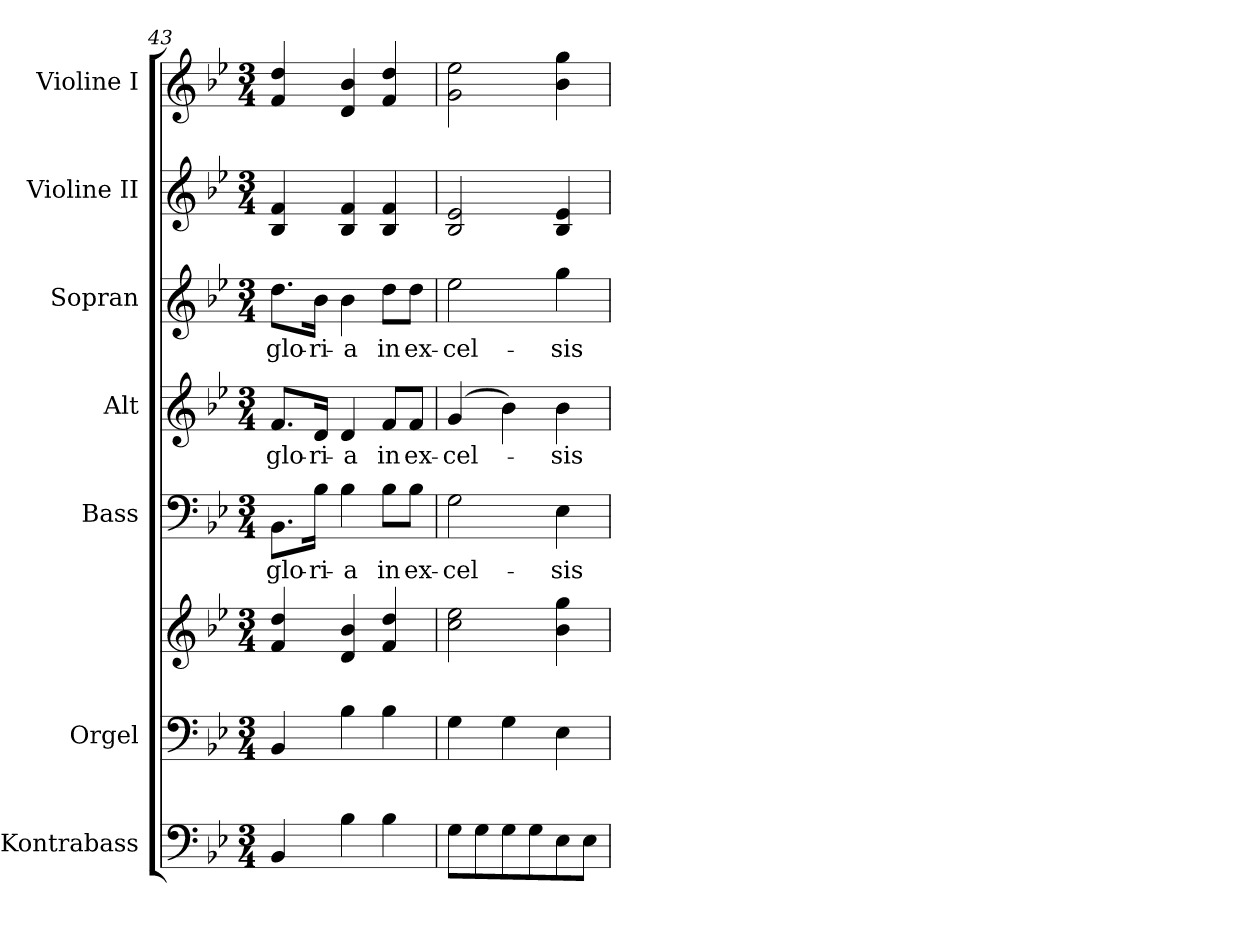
**kern	**kern	**kern	**kern	**text	**kern	**text	**kern	**text	**kern	**kern
*part7	*part6	*part6	*part5	*part5	*part4	*part4	*part3	*part3	*part2	*part1
*staff8	*staff7	*staff6	*staff5	*staff5	*staff4	*staff4	*staff3	*staff3	*staff2	*staff1
*I"Kontrabass	*I"Orgel	*	*I"Bass	*	*I"Alt	*	*I"Sopran	*	*I"Violine II	*I"Violine I
*I'Kb.	*I'Org.	*	*I'B	*	*I'A	*	*I'S	*	*I'Vl. II	*I'Vl. I
*clefF4	*clefF4	*clefG2	*clefF4	*	*clefG2	*	*clefG2	*	*clefG2	*clefG2
*ITrd7c12	*	*	*	*	*	*	*	*	*	*
*k[b-e-]	*k[b-e-]	*k[b-e-]	*k[b-e-]	*	*k[b-e-]	*	*k[b-e-]	*	*k[b-e-]	*k[b-e-]
*B-:	*B-:	*B-:	*B-:	*	*B-:	*	*B-:	*	*B-:	*B-:
*M3/4	*M3/4	*M3/4	*M3/4	*	*M3/4	*	*M3/4	*	*M3/4	*M3/4
=43	=43	=43	=43	=43	=43	=43	=43	=43	=43	=43
!	!	!	!	!LO:LY:b	!	!LO:LY:b	!	!LO:LY:b	!	!
4BBB-/	4BB-/	4f/ 4dd/	8.BB-\L	glo-	8.f/L	glo-	8.dd\L	glo-	4B-/ 4f/	4f/ 4dd/
!	!	!	!	!LO:LY:b	!	!LO:LY:b	!	!LO:LY:b	!	!
.	.	.	16B-\Jk	-ri-	16d/Jk	-ri-	16b-\Jk	-ri-	.	.
!	!	!	!	!LO:LY:b	!	!LO:LY:b	!	!LO:LY:b	!	!
4BB-\	4B-\	4d/ 4b-/	4B-\	-a	4d/	-a	4b-\	-a	4B-/ 4f/	4d/ 4b-/
!	!	!	!	!LO:LY:b	!	!LO:LY:b	!	!LO:LY:b	!	!
4BB-\	4B-\	4f/ 4dd/	8B-\L	in	8f/L	in	8dd\L	in	4B-/ 4f/	4f/ 4dd/
!	!	!	!	!LO:LY:b	!	!LO:LY:b	!	!LO:LY:b	!	!
.	.	.	8B-\J	ex-	8f/J	ex-	8dd\J	ex-	.	.
=44	=44	=44	=44	=44	=44	=44	=44	=44	=44	=44
!	!	!	!	!LO:LY:b	!	!LO:LY:b	!	!LO:LY:b	!	!
8GG\L	4G\	2cc\ 2ee-\	2G\	-cel-	(4g/	-cel-	2ee-\	-cel-	2B-/ 2e-/	2g\ 2ee-\
8GG\	.	.	.	.	.	.	.	.	.	.
8GG\	4G\	.	.	.	4b-\)	.	.	.	.	.
8GG\	.	.	.	.	.	.	.	.	.	.
!	!	!	!	!LO:LY:b	!	!LO:LY:b	!	!LO:LY:b	!	!
8EE-\	4E-\	4b-\ 4gg\	4E-\	-sis	4b-\	-sis	4gg\	-sis	4B-/ 4e-/	4b-\ 4gg\
8EE-\J	.	.	.	.	.	.	.	.	.	.
=	=	=	=	=	=	=	=	=	=	=
*-	*-	*-	*-	*-	*-	*-	*-	*-	*-	*-
